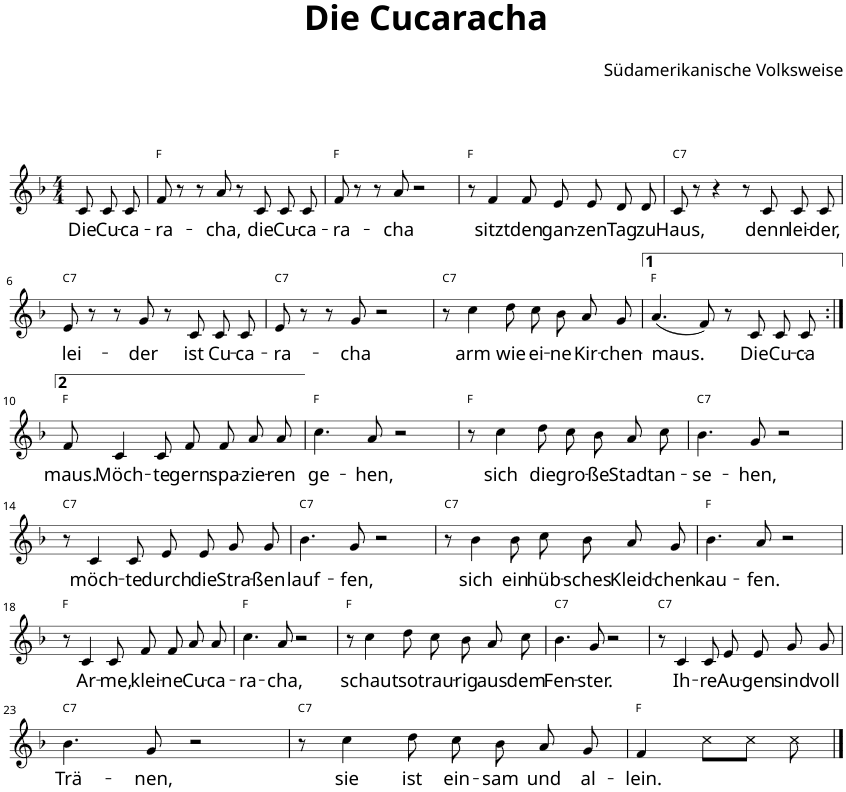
**kern	**text	**harte
*part1	*part1	*part1
*staff1	*staff1	*
*I"Voice	*	*
*I'Voice	*	*
*clefG2	*	*
*k[b-]	*	*
*F:	*	*
*M4/4	*	*
=1	=1	=1
!	!LO:LY:b	!
8c/	Die	.
!	!LO:LY:b	!
8c/	Cu-	.
!	!LO:LY:b	!
8c/	-ca-	.
=2	=2	=2
!	!LO:LY:b	!
8f/	-ra-	F:maj
8r	.	.
8r	.	.
!	!LO:LY:b	!
8a/	-cha,	.
8r	.	.
!	!LO:LY:b	!
8c/	die	.
!	!LO:LY:b	!
8c/	Cu-	.
!	!LO:LY:b	!
8c/	-ca-	.
=3	=3	=3
!	!LO:LY:b	!
8f/	-ra-	F:maj
8r	.	.
8r	.	.
!	!LO:LY:b	!
8a/	-cha	.
2r	.	.
=4	=4	=4
8r	.	F:maj
!	!LO:LY:b	!
4f/	sitzt	.
!	!LO:LY:b	!
8f/	den	.
!	!LO:LY:b	!
8e/	gan-	.
!	!LO:LY:b	!
8e/	-zen	.
!	!LO:LY:b	!
8d/	Tag	.
!	!LO:LY:b	!
8d/	zu	.
=5	=5	=5
!	!LO:LY:b	!LO:H:kt=7
8c/	Haus,	C:7
8r	.	.
4r	.	.
8r	.	.
!	!LO:LY:b	!
8c/	denn	.
!	!LO:LY:b	!
8c/	lei-	.
!	!LO:LY:b	!
8c/	-der,	.
!!LO:LB:g=z
=6	=6	=6
!	!LO:LY:b	!LO:H:kt=7
8e/	lei-	C:7
8r	.	.
8r	.	.
!	!LO:LY:b	!
8g/	-der	.
8r	.	.
!	!LO:LY:b	!
8c/	ist	.
!	!LO:LY:b	!
8c/	Cu-	.
!	!LO:LY:b	!
8c/	-ca-	.
=7	=7	=7
!	!LO:LY:b	!LO:H:kt=7
8e/	-ra-	C:7
8r	.	.
8r	.	.
!	!LO:LY:b	!
8g/	-cha	.
2r	.	.
=8	=8	=8
!	!	!LO:H:kt=7
8r	.	C:7
!	!LO:LY:b	!
4cc\	arm	.
!	!LO:LY:b	!
8dd\	wie	.
!	!LO:LY:b	!
8cc\	ei-	.
!	!LO:LY:b	!
8b-\	-ne	.
!	!LO:LY:b	!
8a/	Kir-	.
!	!LO:LY:b	!
8g/	-chen-	.
=9	=9	=9
!	!LO:LY:b	!
(4.a/	-maus.	F:maj
8f/)	.	.
8r	.	.
!	!LO:LY:b	!
8c/	Die	.
!	!LO:LY:b	!
8c/	Cu-	.
!	!LO:LY:b	!
8c/	-ca-	.
!!LO:LB:g=z
=10:|!	=10:|!	=10:|!
!	!LO:LY:b	!
8f/	-maus.	F:maj
!	!LO:LY:b	!
4c/	Möch-	.
!	!LO:LY:b	!
8c/	-te	.
!	!LO:LY:b	!
8f/	gern	.
!	!LO:LY:b	!
8f/	spa-	.
!	!LO:LY:b	!
8a/	-zie-	.
!	!LO:LY:b	!
8a/	-ren	.
=11	=11	=11
!	!LO:LY:b	!
4.cc\	ge-	F:maj
!	!LO:LY:b	!
8a/	-hen,	.
2r	.	.
=12	=12	=12
8r	.	F:maj
!	!LO:LY:b	!
4cc\	sich	.
!	!LO:LY:b	!
8dd\	die	.
!	!LO:LY:b	!
8cc\	gro-	.
!	!LO:LY:b	!
8b-\	-ße	.
!	!LO:LY:b	!
8a/	Stadt	.
!	!LO:LY:b	!
8cc\	an-	.
=13	=13	=13
!	!LO:LY:b	!LO:H:kt=7
4.b-\	-se-	C:7
!	!LO:LY:b	!
8g/	-hen,	.
2r	.	.
!!LO:LB:g=z
=14	=14	=14
!	!	!LO:H:kt=7
8r	.	C:7
!	!LO:LY:b	!
4c/	möch-	.
!	!LO:LY:b	!
8c/	-te	.
!	!LO:LY:b	!
8e/	durch	.
!	!LO:LY:b	!
8e/	die	.
!	!LO:LY:b	!
8g/	Stra-	.
!	!LO:LY:b	!
8g/	-ßen	.
=15	=15	=15
!	!LO:LY:b	!LO:H:kt=7
4.b-\	lauf-	C:7
!	!LO:LY:b	!
8g/	-fen,	.
2r	.	.
=16	=16	=16
!	!	!LO:H:kt=7
8r	.	C:7
!	!LO:LY:b	!
4b-\	sich	.
!	!LO:LY:b	!
8b-\	ein	.
!	!LO:LY:b	!
8cc\	hüb-	.
!	!LO:LY:b	!
8b-\	-sches	.
!	!LO:LY:b	!
8a/	Kleid-	.
!	!LO:LY:b	!
8g/	-chen	.
=17	=17	=17
!	!LO:LY:b	!
4.b-\	kau-	F:maj
!	!LO:LY:b	!
8a/	-fen.	.
2r	.	.
!!LO:LB:g=z
=18	=18	=18
8r	.	F:maj
!	!LO:LY:b	!
4c/	Ar-	.
!	!LO:LY:b	!
8c/	-me,	.
!	!LO:LY:b	!
8f/	klei-	.
!	!LO:LY:b	!
8f/	-ne	.
!	!LO:LY:b	!
8a/	Cu-	.
!	!LO:LY:b	!
8a/	-ca-	.
=19	=19	=19
!	!LO:LY:b	!
4.cc\	-ra-	F:maj
!	!LO:LY:b	!
8a/	-cha,	.
2r	.	.
=20	=20	=20
8r	.	F:maj
!	!LO:LY:b	!
4cc\	schaut	.
!	!LO:LY:b	!
8dd\	so	.
!	!LO:LY:b	!
8cc\	trau-	.
!	!LO:LY:b	!
8b-\	-rig	.
!	!LO:LY:b	!
8a/	aus	.
!	!LO:LY:b	!
8cc\	dem	.
=21	=21	=21
!	!LO:LY:b	!LO:H:kt=7
4.b-\	Fen-	C:7
!	!LO:LY:b	!
8g/	-ster.	.
2r	.	.
=22	=22	=22
!	!	!LO:H:kt=7
8r	.	C:7
!	!LO:LY:b	!
4c/	Ih-	.
!	!LO:LY:b	!
8c/	-re	.
!	!LO:LY:b	!
8e/	Au-	.
!	!LO:LY:b	!
8e/	-gen	.
!	!LO:LY:b	!
8g/	sind	.
!	!LO:LY:b	!
8g/	voll	.
!!LO:LB:g=z
=23	=23	=23
!	!LO:LY:b	!LO:H:kt=7
4.b-\	Trä-	C:7
!	!LO:LY:b	!
8g/	-nen,	.
2r	.	.
=24	=24	=24
!	!	!LO:H:kt=7
8r	.	C:7
!	!LO:LY:b	!
4cc\	sie	.
!	!LO:LY:b	!
8dd\	ist	.
!	!LO:LY:b	!
8cc\	ein-	.
!	!LO:LY:b	!
8b-\	-sam	.
!	!LO:LY:b	!
8a/	und	.
!	!LO:LY:b	!
8g/	al-	.
=25	=25	=25
!	!LO:LY:b	!
4f/	-lein.	F:maj
8cc\L	.	.
8cc\J	.	.
8cc\	.	.
==	==	==
*-	*-	*-
